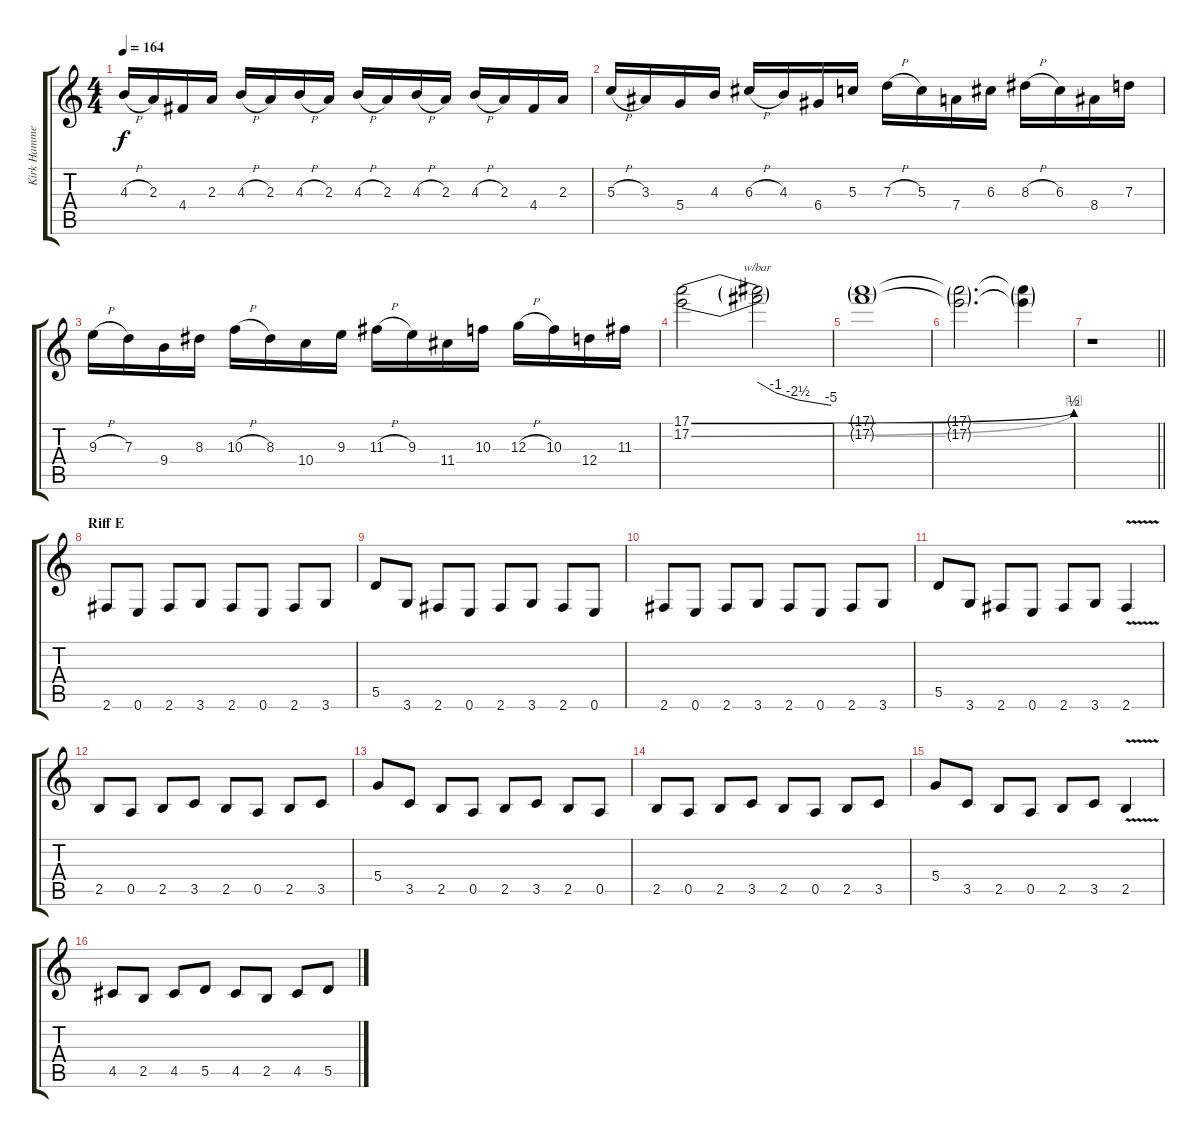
\track ("Kirk Hammett" "Kirk Hamme") {instrument distortionguitar}
\staff {score tabs}
\tuning (E4 B3 G3 D3 A2 E2) {hide}
\ts (4 4)
\tempo 164
\clef g2
\ks c
4.3{h}.16{dy f} 2.3.16 4.4.16 2.3.16 4.3{h}.16 2.3.16 4.3{h}.16 2.3.16 4.3{h}.16 2.3.16 4.3{h}.16 2.3.16 4.3{h}.16 2.3.16 4.4.16 2.3.16 |
5.3{h}.16 3.3.16 5.4.16 4.3.16 6.3{h}.16 4.3.16 6.4.16 5.3.16 7.3{h}.16 5.3.16 7.4.16 6.3.16 8.3{h}.16 6.3.16 8.4.16 7.3.16 |
9.3{h}.16 7.3.16 9.4.16 8.3.16 10.3{h}.16 8.3.16 10.4.16 9.3.16 11.3{h}.16 9.3.16 11.4.16 10.3.16 12.3{h}.16 10.3.16 12.4.16 11.3.16 |
(17.1{be (bend 0 0 60 2)} 17.2{be (bend 0 0 60 4)}).2 (17.1{t} 17.2{t}).2{tbe (custom default 0 0 15 -4 33 -10 60 -20)} |
(17.1{t} 17.2{t}).1 |
(17.1{t} 17.2{t}).2{d volume 8} (17.1{t} 17.2{t}).4 |
\barLineRight lightlight
r.1{volume 16} |
\section ("" "Riff E")
2.6.8 0.6.8 2.6.8 3.6.8 2.6.8 0.6.8 2.6.8 3.6.8 |
5.5.8 3.6.8 2.6.8 0.6.8 2.6.8 3.6.8 2.6.8 0.6.8 |
2.6.8 0.6.8 2.6.8 3.6.8 2.6.8 0.6.8 2.6.8 3.6.8 |
5.5.8 3.6.8 2.6.8 0.6.8 2.6.8 3.6.8 2.6{v}.4 |
2.5.8 0.5.8 2.5.8 3.5.8 2.5.8 0.5.8 2.5.8 3.5.8 |
5.4.8 3.5.8 2.5.8 0.5.8 2.5.8 3.5.8 2.5.8 0.5.8 |
2.5.8 0.5.8 2.5.8 3.5.8 2.5.8 0.5.8 2.5.8 3.5.8 |
5.4.8 3.5.8 2.5.8 0.5.8 2.5.8 3.5.8 2.5{v}.4 |
4.5.8 2.5.8 4.5.8 5.5.8 4.5.8 2.5.8 4.5.8 5.5.8
